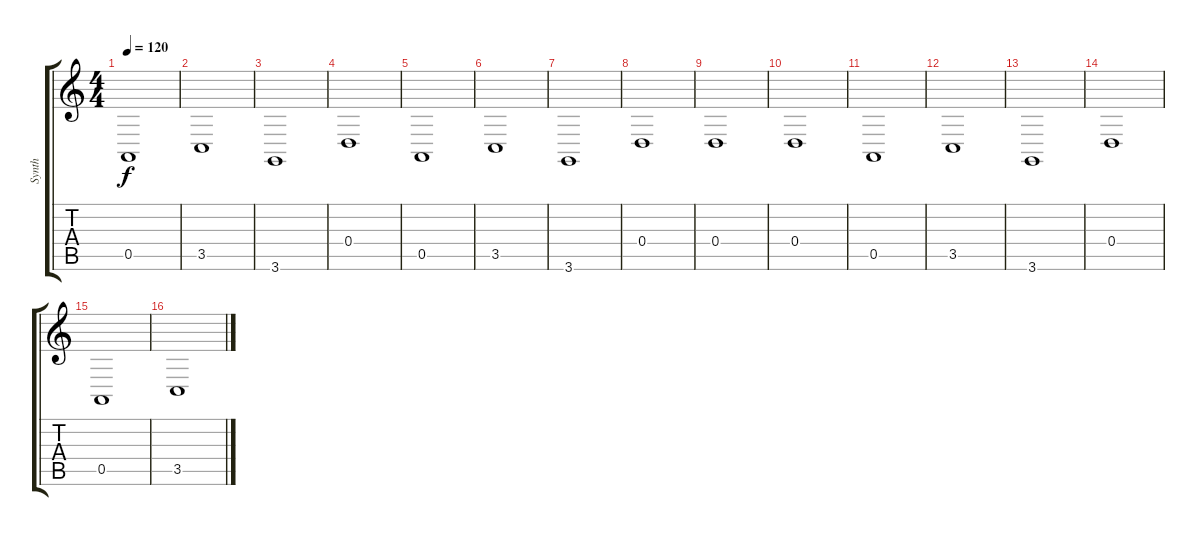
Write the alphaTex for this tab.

\track ("Synth" "Synth") {instrument synthstrings1}
\staff {score tabs}
\tuning (E4 B3 G3 D3 A2 E2) {hide}
\ts (4 4)
\tempo 120
\clef g2
\ks c
0.5.1{dy f} |
3.5.1 |
3.6.1 |
0.4.1 |
0.5.1 |
3.5.1 |
3.6.1 |
0.4.1 |
0.4.1 |
0.4.1 |
0.5.1 |
3.5.1 |
3.6.1 |
0.4.1 |
0.5.1 |
3.5.1
